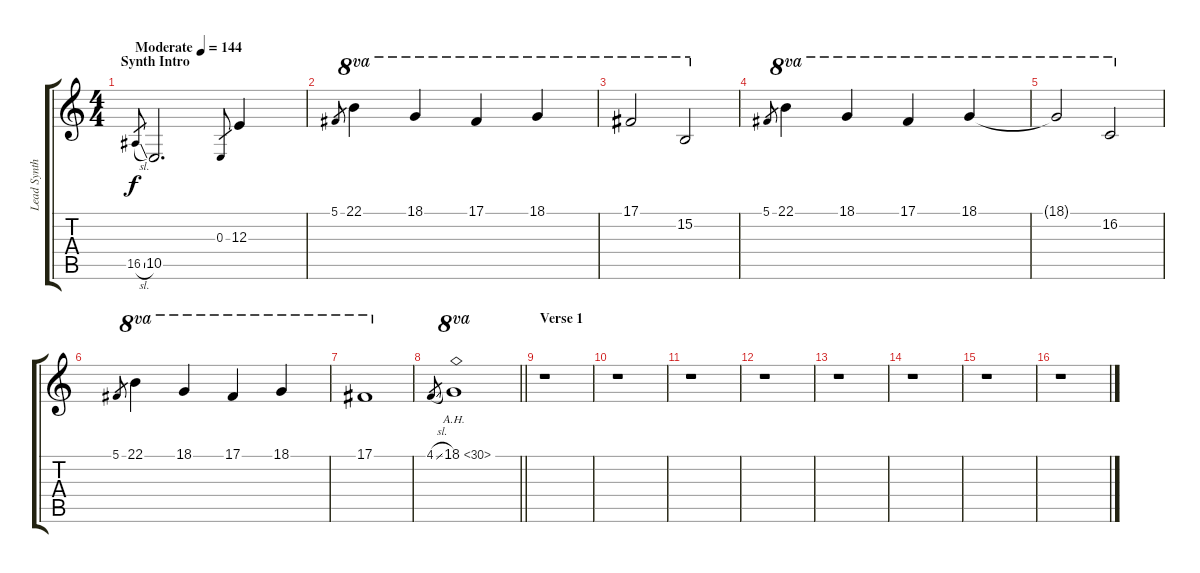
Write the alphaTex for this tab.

\track ("Lead Synth" "Lead Synth") {instrument lead2sawtooth}
\staff {score tabs}
\tuning (Db4 Ab3 E3 B2 Gb2 B1) {hide}
\ts (4 4)
\section ("" "Synth Intro")
\tempo (144 "Moderate")
\clef g2
\ks c
16.5{sl}.8{gr dy f instrument lead2sawtooth} 10.5.2{d} 0.3.8{gr} 12.3.4 |
5.1.8{gr} 22.1.4{ot 8va} 18.1.4{ot 8va} 17.1.4{ot 8va} 18.1.4{ot 8va} |
17.1.2{ot 8va} 15.2.2{ot 8va} |
5.1.8{gr} 22.1.4{ot 8va} 18.1.4{ot 8va} 17.1.4{ot 8va} 18.1.4{ot 8va} |
18.1{t}.2{ot 8va} 16.2.2{ot 8va} |
5.1.8{gr} 22.1.4{ot 8va} 18.1.4{ot 8va} 17.1.4{ot 8va} 18.1.4{ot 8va} |
17.1.1{ot 8va} |
\barLineRight lightlight
4.1{sl}.8{gr} 18.1{ah 12}.1{ot 8va} |
\section ("" "Verse 1")
r.1 |
r.1 |
r.1 |
r.1 |
r.1 |
r.1 |
r.1 |
r.1
